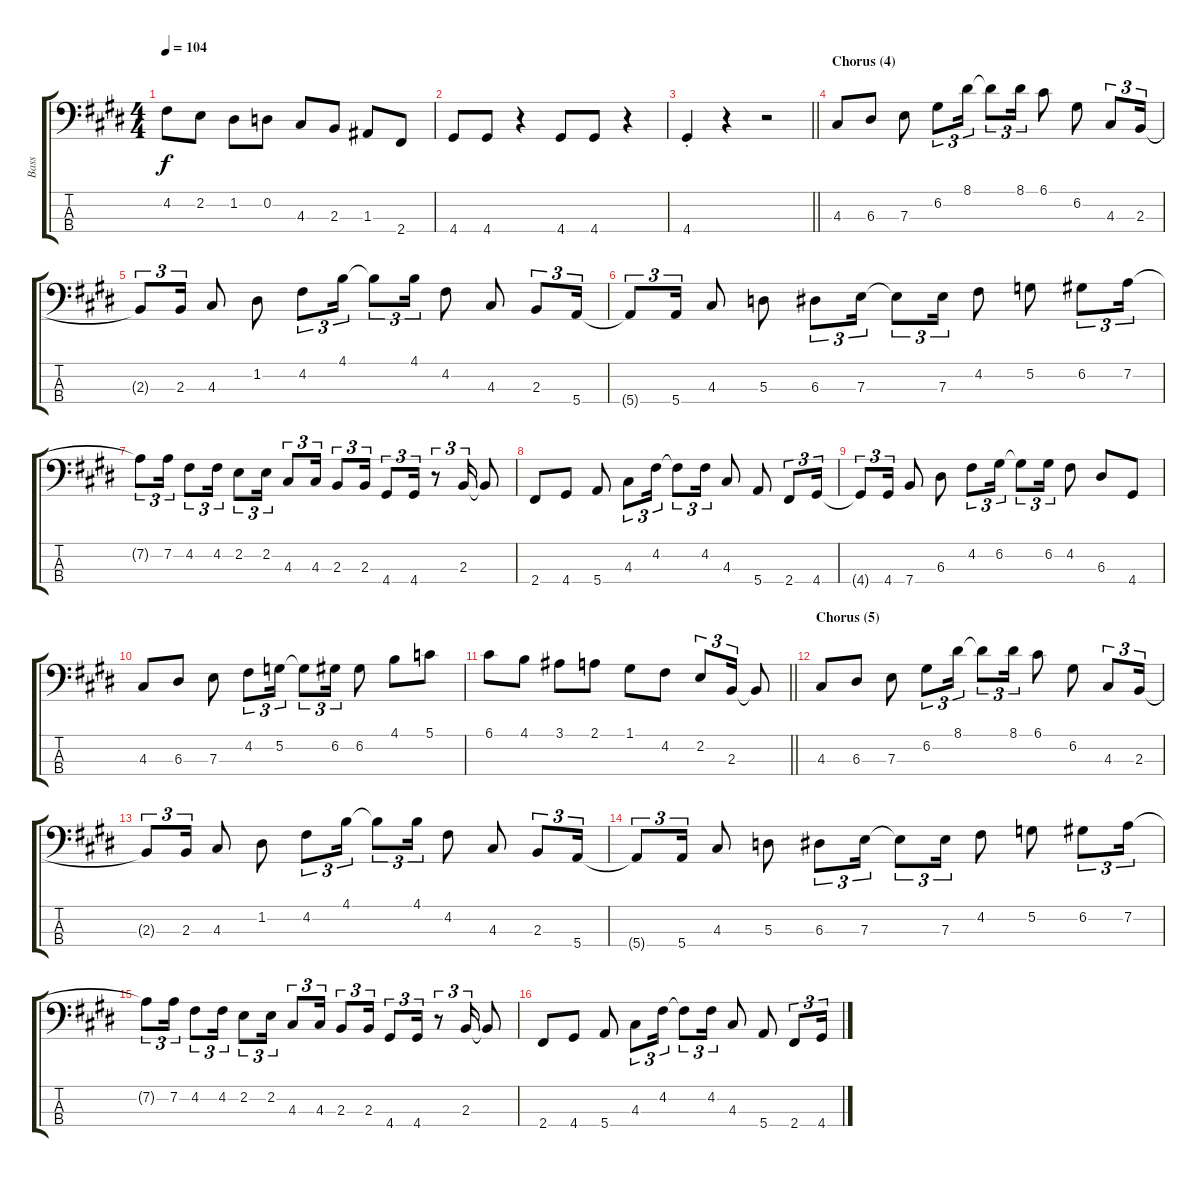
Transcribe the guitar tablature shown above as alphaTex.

\track ("Bass" "Bass") {instrument electricbassfinger}
\staff {score tabs}
\tuning (G2 D2 A1 E1) {hide}
\ts (4 4)
\tempo 104
\clef f4
\ks c#minor
4.2.8{dy f} 2.2.8 1.2.8 0.2.8 4.3.8 2.3.8 1.3.8 2.4.8 |
4.4.8 4.4.8 r.4 4.4.8 4.4.8 r.4 |
\barLineRight lightlight
4.4{st}.4 r.4 r.2 |
\section ("" "Chorus (4)")
4.3.8 6.3.8 7.3.8 6.2.8{tu (3 2)} 8.1.16{tu (3 2)} 8.1{t}.8{tu (3 2)} 8.1.16{tu (3 2)} 6.1.8 6.2.8 4.3.8{tu (3 2)} 2.3.16{tu (3 2)} |
2.3{t}.8{tu (3 2)} 2.3.16{tu (3 2)} 4.3.8 1.2.8 4.2.8{tu (3 2)} 4.1.16{tu (3 2)} 4.1{t}.8{tu (3 2)} 4.1.16{tu (3 2)} 4.2.8 4.3.8 2.3.8{tu (3 2)} 5.4.16{tu (3 2)} |
5.4{t}.8{tu (3 2)} 5.4.16{tu (3 2)} 4.3.8 5.3.8 6.3.8{tu (3 2)} 7.3.16{tu (3 2)} 7.3{t}.8{tu (3 2)} 7.3.16{tu (3 2)} 4.2.8 5.2.8 6.2.8{tu (3 2)} 7.2.16{tu (3 2)} |
7.2{t}.8{tu (3 2)} 7.2.16{tu (3 2)} 4.2.8{tu (3 2)} 4.2.16{tu (3 2)} 2.2.8{tu (3 2)} 2.2.16{tu (3 2)} 4.3.8{tu (3 2)} 4.3.16{tu (3 2)} 2.3.8{tu (3 2)} 2.3.16{tu (3 2)} 4.4.8{tu (3 2)} 4.4.16{tu (3 2)} r.8{tu (3 2)} 2.3.16{tu (3 2)} 2.3{t}.8 |
2.4.8 4.4.8 5.4.8 4.3.8{tu (3 2)} 4.2.16{tu (3 2)} 4.2{t}.8{tu (3 2)} 4.2.16{tu (3 2)} 4.3.8 5.4.8 2.4.8{tu (3 2)} 4.4.16{tu (3 2)} |
4.4{t}.8{tu (3 2)} 4.4.16{tu (3 2)} 7.4.8 6.3.8 4.2.8{tu (3 2)} 6.2.16{tu (3 2)} 6.2{t}.8{tu (3 2)} 6.2.16{tu (3 2)} 4.2.8 6.3.8 4.4.8 |
4.3.8 6.3.8 7.3.8 4.2.8{tu (3 2)} 5.2.16{tu (3 2)} 5.2{t}.8{tu (3 2)} 6.2.16{tu (3 2)} 6.2.8 4.1.8 5.1.8 |
\barLineRight lightlight
6.1.8 4.1.8 3.1.8 2.1.8 1.1.8 4.2.8 2.2.8{tu (3 2)} 2.3.16{tu (3 2)} 2.3{t}.8 |
\section ("" "Chorus (5)")
4.3.8 6.3.8 7.3.8 6.2.8{tu (3 2)} 8.1.16{tu (3 2)} 8.1{t}.8{tu (3 2)} 8.1.16{tu (3 2)} 6.1.8 6.2.8 4.3.8{tu (3 2)} 2.3.16{tu (3 2)} |
2.3{t}.8{tu (3 2)} 2.3.16{tu (3 2)} 4.3.8 1.2.8 4.2.8{tu (3 2)} 4.1.16{tu (3 2)} 4.1{t}.8{tu (3 2)} 4.1.16{tu (3 2)} 4.2.8 4.3.8 2.3.8{tu (3 2)} 5.4.16{tu (3 2)} |
5.4{t}.8{tu (3 2)} 5.4.16{tu (3 2)} 4.3.8 5.3.8 6.3.8{tu (3 2)} 7.3.16{tu (3 2)} 7.3{t}.8{tu (3 2)} 7.3.16{tu (3 2)} 4.2.8 5.2.8 6.2.8{tu (3 2)} 7.2.16{tu (3 2)} |
7.2{t}.8{tu (3 2)} 7.2.16{tu (3 2)} 4.2.8{tu (3 2)} 4.2.16{tu (3 2)} 2.2.8{tu (3 2)} 2.2.16{tu (3 2)} 4.3.8{tu (3 2)} 4.3.16{tu (3 2)} 2.3.8{tu (3 2)} 2.3.16{tu (3 2)} 4.4.8{tu (3 2)} 4.4.16{tu (3 2)} r.8{tu (3 2)} 2.3.16{tu (3 2)} 2.3{t}.8 |
2.4.8 4.4.8 5.4.8 4.3.8{tu (3 2)} 4.2.16{tu (3 2)} 4.2{t}.8{tu (3 2)} 4.2.16{tu (3 2)} 4.3.8 5.4.8 2.4.8{tu (3 2)} 4.4.16{tu (3 2)}
